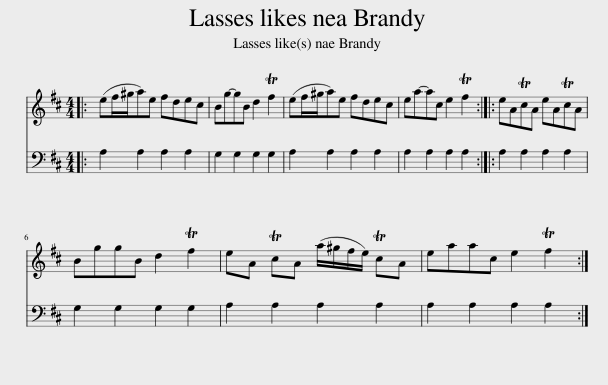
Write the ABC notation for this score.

X:1
%%score 1 2
L:1/8
M:4/4
I:linebreak $
K:D
V:1 treble
V:2 bass
V:1
|: (ef/^g/a)e fdec | Bg-gB d2 Tf2 | (ef/^g/a)e fdec | ea-ac e2 Tf2 :: eATcA eATcA |$ %5
 BggB d2 Tf2 | eA TcA (a/^g/f/e/) TcA | eaac e2 Tf2 :| %8
V:2
|: A,2 A,2 A,2 A,2 | G,2 G,2 G,2 G,2 | A,2 A,2 A,2 A,2 | A,2 A,2 A,2 A,2 :: A,2 A,2 A,2 A,2 |$ %5
 G,2 G,2 G,2 G,2 | A,2 A,2 A,2 A,2 | A,2 A,2 A,2 A,2 :| %8
